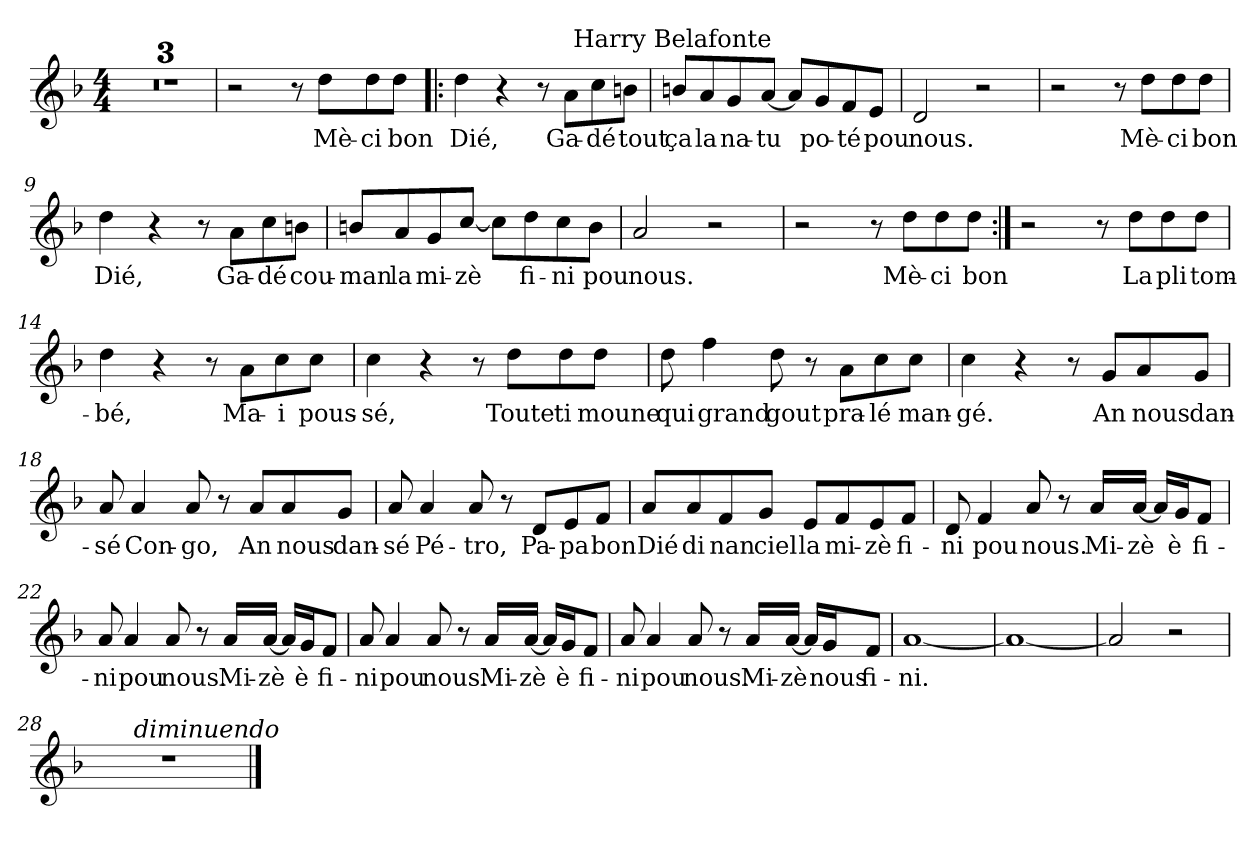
**kern	**text
*part1	*part1
*staff1	*staff1
*clefG2	*
*k[b-]	*
*F:	*
*M4/4	*
=1	=1
1r	.
=2	=2
1r	.
=3	=3
1r	.
!!LO:LB:g=z
=4	=4
2r	.
8r	.
!	!LO:LY:b
8dd\L	Mè-
!	!LO:LY:b
8dd\	-ci
!	!LO:LY:b
8dd\J	bon
=5!|:	=5!|:
!	!LO:LY:b
4dd\	Dié,
4r	.
8r	.
!	!LO:LY:b
8a\L	Ga-
!	!LO:LY:b
8cc\	-dé
!	!LO:LY:b
8bn\J	tout
=6	=6
!LO:TX:a:cj:t=Harry Belafonte	!
!	!LO:LY:b
8bn/L	ça
!	!LO:LY:b
8a/	la
!	!LO:LY:b
8g/	na-
!	!LO:LY:b
[8a/J	-tu
8a/L]	.
!	!LO:LY:b
8g/	po-
!	!LO:LY:b
8f/	-té
!	!LO:LY:b
8e/J	pou
!!LO:LB:g=z
=7	=7
!	!LO:LY:b
2d/	nous.
2r	.
=8	=8
2r	.
8r	.
!	!LO:LY:b
8dd\L	Mè-
!	!LO:LY:b
8dd\	-ci
!	!LO:LY:b
8dd\J	bon
=9	=9
!	!LO:LY:b
4dd\	Dié,
4r	.
8r	.
!	!LO:LY:b
8a\L	Ga-
!	!LO:LY:b
8cc\	-dé
!	!LO:LY:b
8bn\J	cou-
=10	=10
!	!LO:LY:b
8bn/L	-man
!	!LO:LY:b
8a/	la
!	!LO:LY:b
8g/	mi-
!	!LO:LY:b
[8cc/J	-zè
8cc\L]	.
!	!LO:LY:b
8dd\	fi-
!	!LO:LY:b
8cc\	-ni
!	!LO:LY:b
8b\J	pou
!!LO:LB:g=z
=11	=11
!	!LO:LY:b
2a/	nous.
2r	.
=12	=12
2r	.
8r	.
!	!LO:LY:b
8dd\L	Mè-
!	!LO:LY:b
8dd\	-ci
!	!LO:LY:b
8dd\J	bon
=13:|!	=13:|!
2r	.
8r	.
!	!LO:LY:b
8dd\L	La
!	!LO:LY:b
8dd\	pli
!	!LO:LY:b
8dd\J	tom-
!!LO:LB:g=z
=14	=14
!	!LO:LY:b
4dd\	-bé,
4r	.
8r	.
!	!LO:LY:b
8a\L	Ma-
!	!LO:LY:b
8cc\	-i
!	!LO:LY:b
8cc\J	pous-
=15	=15
!	!LO:LY:b
4cc\	-sé,
4r	.
8r	.
!	!LO:LY:b
8dd\L	Toute
!	!LO:LY:b
8dd\	ti
!	!LO:LY:b
8dd\J	moune
=16	=16
!	!LO:LY:b
8dd\	qui
!	!LO:LY:b
4ff\	grand
!	!LO:LY:b
8dd\	gout
8r	.
!	!LO:LY:b
8a\L	pra-
!	!LO:LY:b
8cc\	-lé
!	!LO:LY:b
8cc\J	man-
!!LO:LB:g=z
=17	=17
!	!LO:LY:b
4cc\	-gé.
4r	.
8r	.
!	!LO:LY:b
8g/L	An
!	!LO:LY:b
8a/	nous
!	!LO:LY:b
8g/J	dan-
=18	=18
!	!LO:LY:b
8a/	-sé
!	!LO:LY:b
4a/	Con-
!	!LO:LY:b
8a/	-go,
8r	.
!	!LO:LY:b
8a/L	An
!	!LO:LY:b
8a/	nous
!	!LO:LY:b
8g/J	dan-
=19	=19
!	!LO:LY:b
8a/	-sé
!	!LO:LY:b
4a/	Pé-
!	!LO:LY:b
8a/	-tro,
8r	.
!	!LO:LY:b
8d/L	Pa-
!	!LO:LY:b
8e/	-pa
!	!LO:LY:b
8f/J	bon
!!LO:LB:g=z
=20	=20
!	!LO:LY:b
8a/L	Dié
!	!LO:LY:b
8a/	di
!	!LO:LY:b
8f/	nan
!	!LO:LY:b
8g/J	ciel
!	!LO:LY:b
8e/L	la
!	!LO:LY:b
8f/	mi-
!	!LO:LY:b
8e/	-zè
!	!LO:LY:b
8f/J	fi-
=21	=21
!	!LO:LY:b
8d/	-ni
!	!LO:LY:b
4f/	pou
!	!LO:LY:b
8a/	nous.
8r	.
!	!LO:LY:b
16a/LL	Mi-
!	!LO:LY:b
[16a/JJ	-zè
16a/LL]	.
!	!LO:LY:b
16g/J	è
!	!LO:LY:b
8f/J	fi-
!!LO:LB:g=z
=22	=22
!	!LO:LY:b
8a/	-ni
!	!LO:LY:b
4a/	pou
!	!LO:LY:b
8a/	nous.
8r	.
!	!LO:LY:b
16a/LL	Mi-
!	!LO:LY:b
[16a/JJ	-zè
16a/LL]	.
!	!LO:LY:b
16g/J	è
!	!LO:LY:b
8f/J	fi-
=23	=23
!	!LO:LY:b
8a/	-ni
!	!LO:LY:b
4a/	pou
!	!LO:LY:b
8a/	nous.
8r	.
!	!LO:LY:b
16a/LL	Mi-
!	!LO:LY:b
[16a/JJ	-zè
16a/LL]	.
!	!LO:LY:b
16g/J	è
!	!LO:LY:b
8f/J	fi-
!!LO:LB:g=z
=24	=24
!	!LO:LY:b
8a/	-ni
!	!LO:LY:b
4a/	pou
!	!LO:LY:b
8a/	nous.
8r	.
!	!LO:LY:b
16a/LL	Mi-
!	!LO:LY:b
[16a/JJ	-zè
16a/LL]	.
!	!LO:LY:b
16g/J	nous
!	!LO:LY:b
8f/J	fi-
=25	=25
!	!LO:LY:b
[1a	-ni.
=26	=26
1a_	.
=27	=27
2a/]	.
2r	.
=28	=28
*^	*
1r	4ryy	.
!	!LO:TX:a:i:t=diminuendo	!
.	2.ryy	.
*v	*v	*
==	==
*-	*-
